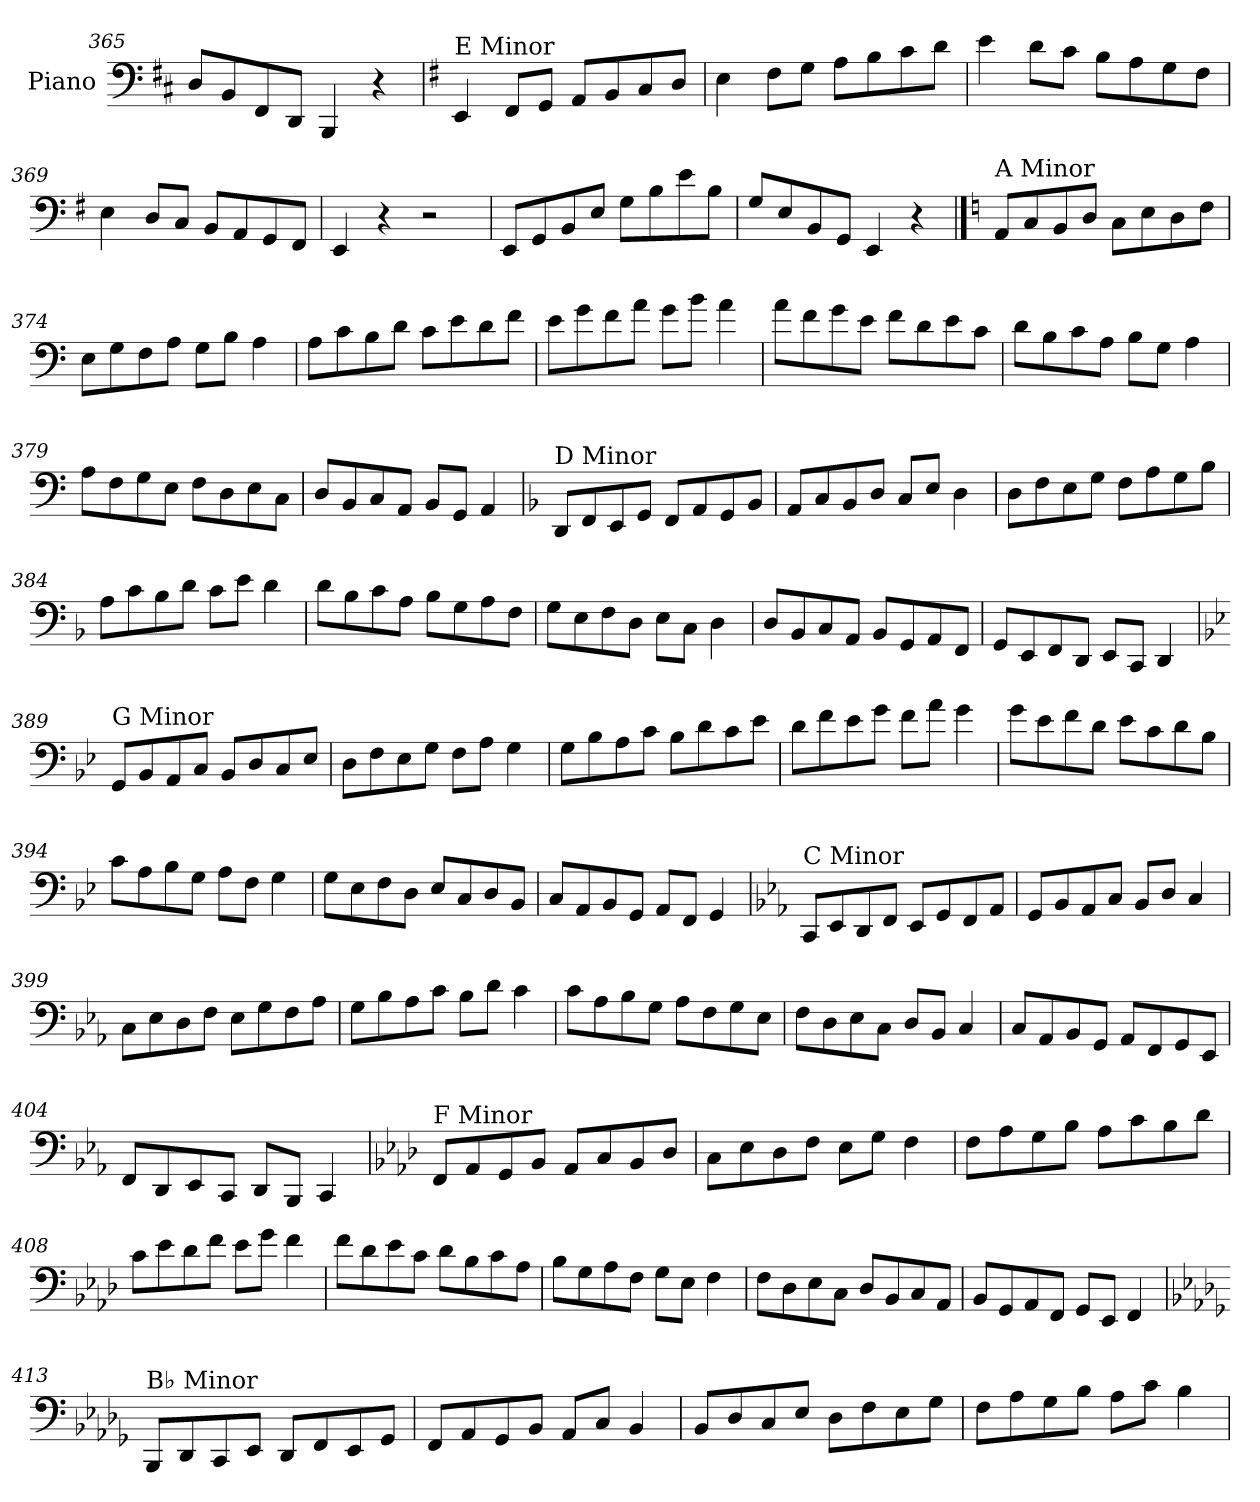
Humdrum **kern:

**kern
*part1
*staff1
*I"Piano
*I'Pno.
*clefF4
*k[f#c#]
=365
8D/L
8BB/
8FF#/
8DD/J
4BBB/
4r
!!LO:LB:g=z
=366
*k[f#]
!LO:TX:a:t=E Minor
4EE/
8FF#/L
8GG/J
8AA/L
8BB/
8C/
8D/J
=367
4E\
8F#\L
8G\J
8A\L
8B\
8c\
8d\J
=368
4e\
8d\L
8c\J
8B\L
8A\
8G\
8F#\J
=369
4E\
8D/L
8C/J
8BB/L
8AA/
8GG/
8FF#/J
=370
4EE/
4r
2r
=371
8EE/L
8GG/
8BB/
8E/J
8G\L
8B\
8e\
8B\J
=372
8G/L
8E/
8BB/
8GG/J
4EE/
4r
!!LO:PB:g=z
==373
*k[]
!LO:TX:a:t=A Minor
8AA/L
8C/
8BB/
8D/J
8C\L
8E\
8D\
8F\J
=374
8E\L
8G\
8F\
8A\J
8G\L
8B\J
4A\
=375
8A\L
8c\
8B\
8d\J
8c\L
8e\
8d\
8f\J
=376
8e\L
8g\
8f\
8a\J
8g\L
8b\J
4a\
!!LO:LB:g=z
=377
8a\L
8f\
8g\
8e\J
8f\L
8d\
8e\
8c\J
=378
8d\L
8B\
8c\
8A\J
8B\L
8G\J
4A\
=379
8A\L
8F\
8G\
8E\J
8F\L
8D\
8E\
8C\J
=380
8D/L
8BB/
8C/
8AA/J
8BB/L
8GG/J
4AA/
!!LO:LB:g=z
=381
*k[b-]
!LO:TX:a:t=D Minor
8DD/L
8FF/
8EE/
8GG/J
8FF/L
8AA/
8GG/
8BB-/J
=382
8AA/L
8C/
8BB-/
8D/J
8C/L
8E/J
4D\
=383
8D\L
8F\
8E\
8G\J
8F\L
8A\
8G\
8B-\J
=384
8A\L
8c\
8B-\
8d\J
8c\L
8e\J
4d\
!!LO:LB:g=z
=385
8d\L
8B-\
8c\
8A\J
8B-\L
8G\
8A\
8F\J
=386
8G\L
8E\
8F\
8D\J
8E\L
8C\J
4D\
=387
8D/L
8BB-/
8C/
8AA/J
8BB-/L
8GG/
8AA/
8FF/J
=388
8GG/L
8EE/
8FF/
8DD/J
8EE/L
8CC/J
4DD/
!!LO:LB:g=z
=389
*k[b-e-]
!LO:TX:a:t=G Minor
8GG/L
8BB-/
8AA/
8C/J
8BB-/L
8D/
8C/
8E-/J
=390
8D\L
8F\
8E-\
8G\J
8F\L
8A\J
4G\
=391
8G\L
8B-\
8A\
8c\J
8B-\L
8d\
8c\
8e-\J
=392
8d\L
8f\
8e-\
8g\J
8f\L
8a\J
4g\
!!LO:LB:g=z
=393
8g\L
8e-\
8f\
8d\J
8e-\L
8c\
8d\
8B-\J
=394
8c\L
8A\
8B-\
8G\J
8A\L
8F\J
4G\
=395
8G\L
8E-\
8F\
8D\J
8E-/L
8C/
8D/
8BB-/J
=396
8C/L
8AA/
8BB-/
8GG/J
8AA/L
8FF/J
4GG/
!!LO:LB:g=z
=397
*k[b-e-a-]
!LO:TX:a:t=C Minor
8CC/L
8EE-/
8DD/
8FF/J
8EE-/L
8GG/
8FF/
8AA-/J
=398
8GG/L
8BB-/
8AA-/
8C/J
8BB-/L
8D/J
4C/
=399
8C\L
8E-\
8D\
8F\J
8E-\L
8G\
8F\
8A-\J
=400
8G\L
8B-\
8A-\
8c\J
8B-\L
8d\J
4c\
!!LO:LB:g=z
=401
8c\L
8A-\
8B-\
8G\J
8A-\L
8F\
8G\
8E-\J
=402
8F\L
8D\
8E-\
8C\J
8D/L
8BB-/J
4C/
=403
8C/L
8AA-/
8BB-/
8GG/J
8AA-/L
8FF/
8GG/
8EE-/J
=404
8FF/L
8DD/
8EE-/
8CC/J
8DD/L
8BBB-/J
4CC/
!!LO:PB:g=z
=405
*k[b-e-a-d-]
!LO:TX:a:t=F Minor
8FF/L
8AA-/
8GG/
8BB-/J
8AA-/L
8C/
8BB-/
8D-/J
=406
8C\L
8E-\
8D-\
8F\J
8E-\L
8G\J
4F\
=407
8F\L
8A-\
8G\
8B-\J
8A-\L
8c\
8B-\
8d-\J
=408
8c\L
8e-\
8d-\
8f\J
8e-\L
8g\J
4f\
!!LO:LB:g=z
=409
8f\L
8d-\
8e-\
8c\J
8d-\L
8B-\
8c\
8A-\J
=410
8B-\L
8G\
8A-\
8F\J
8G\L
8E-\J
4F\
=411
8F\L
8D-\
8E-\
8C\J
8D-/L
8BB-/
8C/
8AA-/J
=412
8BB-/L
8GG/
8AA-/
8FF/J
8GG/L
8EE-/J
4FF/
!!LO:LB:g=z
=413
*k[b-e-a-d-g-]
!LO:TX:a:t=B♭ Minor
8BBB-/L
8DD-/
8CC/
8EE-/J
8DD-/L
8FF/
8EE-/
8GG-/J
=414
8FF/L
8AA-/
8GG-/
8BB-/J
8AA-/L
8C/J
4BB-/
=415
8BB-/L
8D-/
8C/
8E-/J
8D-\L
8F\
8E-\
8G-\J
=416
8F\L
8A-\
8G-\
8B-\J
8A-\L
8c\J
4B-\
=
*-
